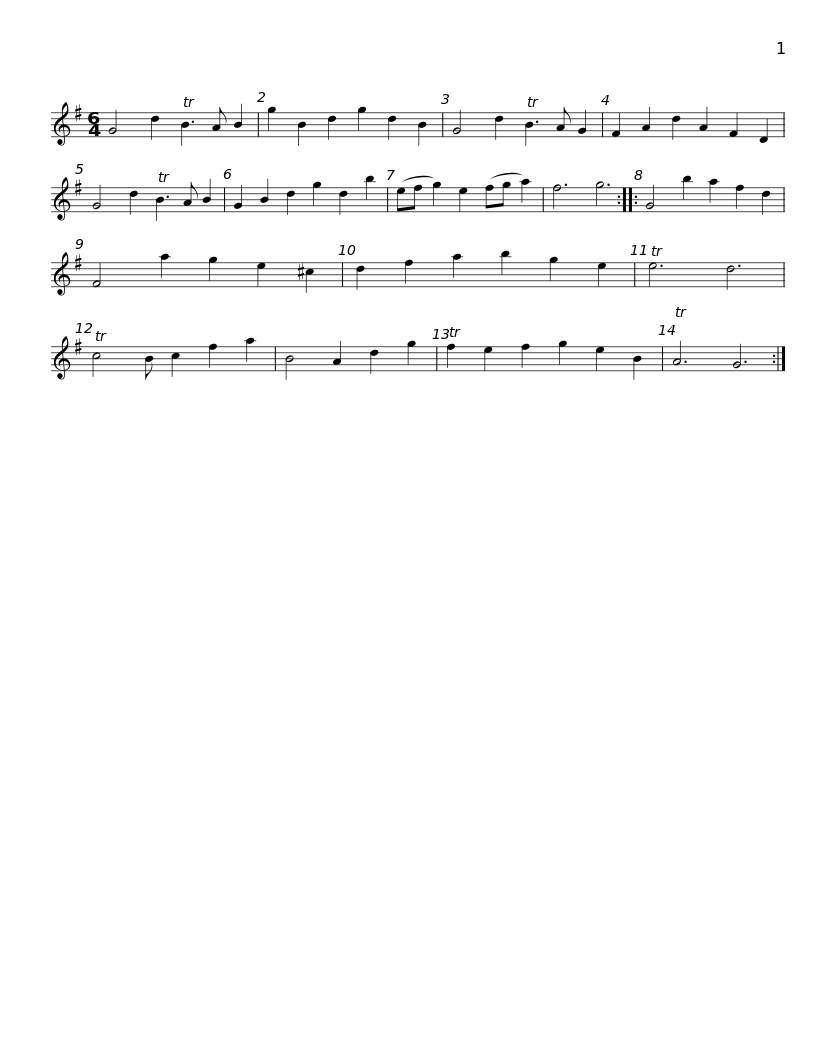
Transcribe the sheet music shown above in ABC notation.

X:1
L:1/8
M:6/4
I:linebreak $
K:G
V:1 treble
V:1
 G4 d2 TB3 A B2 | g2 B2 d2 g2 d2 B2 | G4 d2 TB3 A G2 | F2 A2 d2 A2 F2 D2 | G4 d2 TB3 A B2 | %5
 G2 B2 d2 g2 d2 b2 |$ (ef g2) e2 (fg a2) | f6 g6 :: G4 b2 a2 f2 d2 | F4 a2 g2 e2 ^c2 | %10
 d2 f2 a2 b2 g2 e2 | Te6 d6 | Tc4 B c2 f2 a2 |$ B4 A2 d2 g2 | Tf2 e2 f2 g2 e2 B2 | %15
 TA6 G6 :| %16
